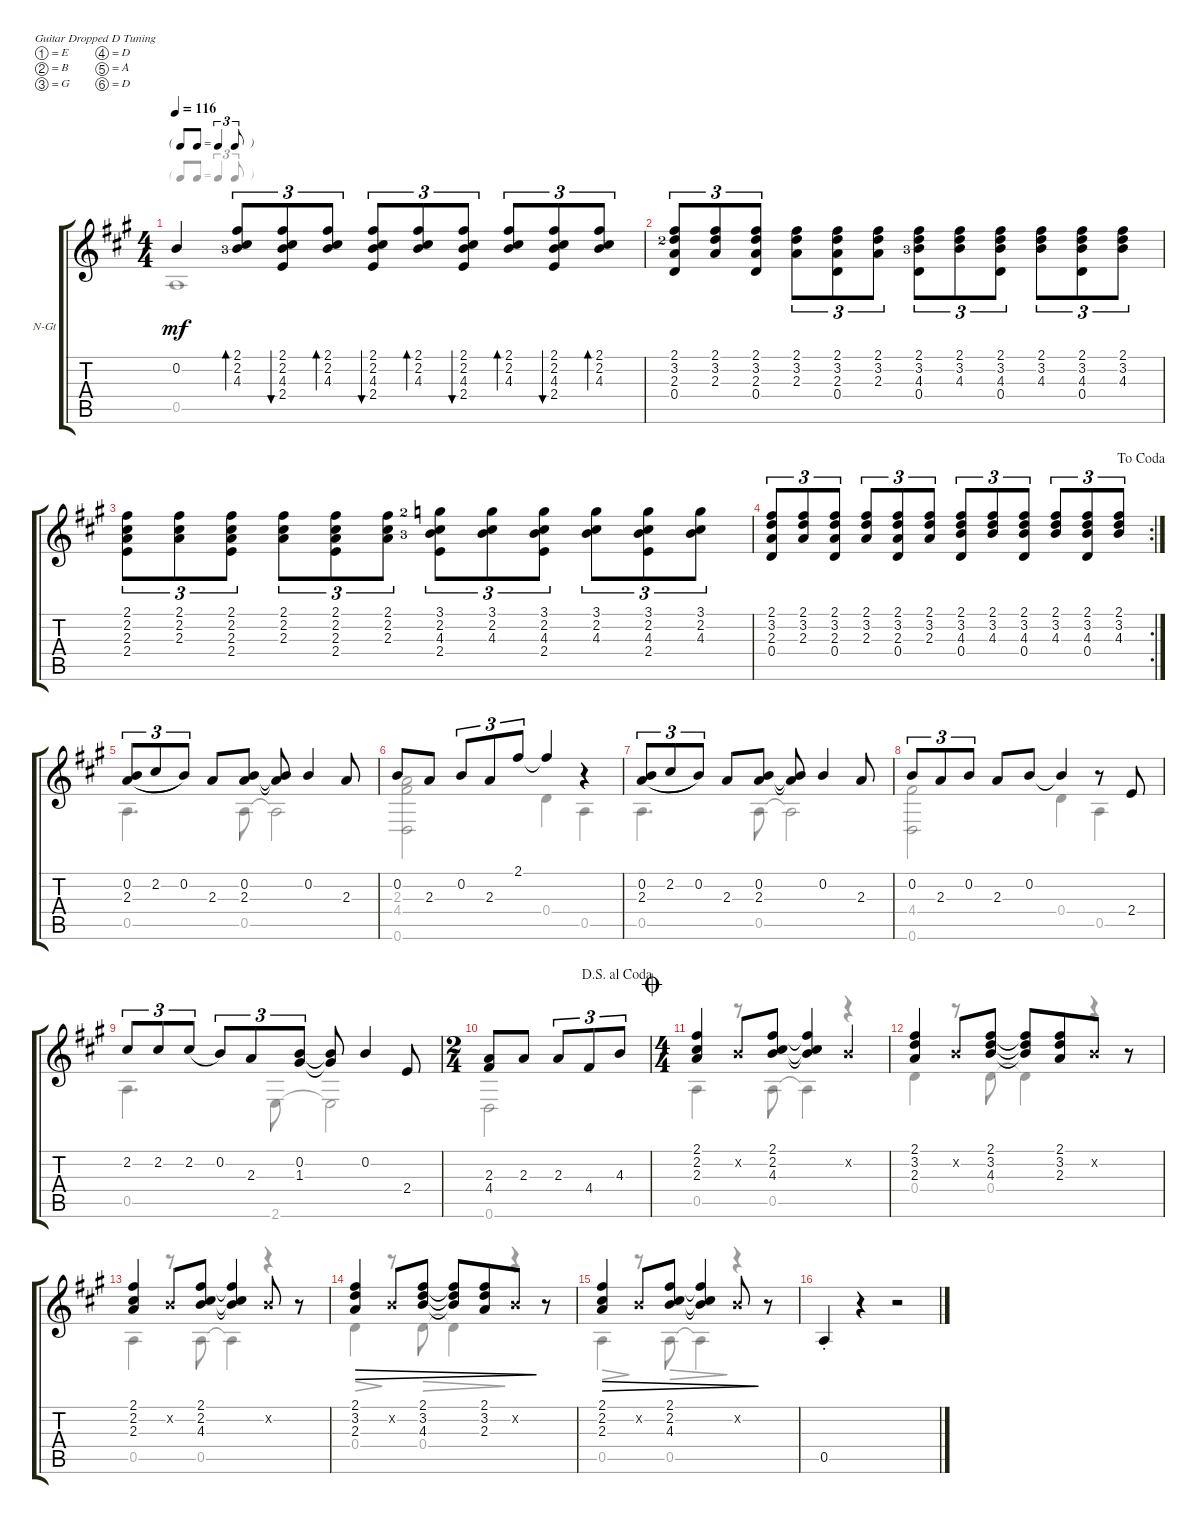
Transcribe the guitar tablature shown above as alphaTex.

\defaultSystemsLayout 4
\bracketExtendMode groupsimilarinstruments
\firstSystemTrackNameOrientation horizontal
\otherSystemsTrackNameOrientation horizontal
\track ("Nylon Guitar" "N-Gt") {instrument acousticguitarnylon}
\staff {score tabs}
\tuning (E4 B3 G3 D3 A2 D2)
\voice
\ts (4 4)
\tf triplet8th
\tempo 116
\clef g2
\scale
0.556882
\ks a
0.2.4{dy mf} (2.1 2.2 4.3{lf 4}).8{tu (3 2) bd 30} (2.1 2.2 4.3 2.4).8{tu (3 2) bu 30} (2.1 2.2 4.3).8{tu (3 2) bd 30} (2.1 2.2 4.3 2.4).8{tu (3 2) bu 30} (2.1 2.2 4.3).8{tu (3 2) bd 30} (2.1 2.2 4.3 2.4).8{tu (3 2) bu 30} (2.1 2.2 4.3).8{tu (3 2) bd 30} (2.1 2.2 4.3 2.4).8{tu (3 2) bu 30} (2.1 2.2 4.3).8{tu (3 2) bd 30} |
\scale
0.44281 (2.1 3.2{lf 3} 2.3 0.4).8{tu (3 2)} (2.1 3.2 2.3).8{tu (3 2)} (2.1 3.2 2.3 0.4).8{tu (3 2)} (2.1 3.2 2.3).8{tu (3 2)} (2.1 3.2 2.3 0.4).8{tu (3 2)} (2.1 3.2 2.3).8{tu (3 2)} (2.1 3.2 4.3{lf 4} 0.4).8{tu (3 2) beam invert} (2.1 3.2 4.3).8{tu (3 2)} (2.1 3.2 4.3 0.4).8{tu (3 2)} (2.1 3.2 4.3).8{tu (3 2) beam invert} (2.1 3.2 4.3 0.4).8{tu (3 2)} (2.1 3.2 4.3).8{tu (3 2)} |
\scale
0.549544 (2.1 2.2 2.3 2.4).8{tu (3 2)} (2.1 2.2 2.3).8{tu (3 2)} (2.1 2.2 2.3 2.4).8{tu (3 2)} (2.1 2.2 2.3).8{tu (3 2)} (2.1 2.2 2.3 2.4).8{tu (3 2)} (2.1 2.2 2.3).8{tu (3 2)} (3.1{lf 3} 2.2 4.3{lf 4} 2.4).8{tu (3 2)} (3.1 2.2 4.3).8{tu (3 2)} (3.1 2.2 4.3 2.4).8{tu (3 2)} (3.1 2.2 4.3).8{tu (3 2)} (3.1 2.2 4.3 2.4).8{tu (3 2)} (3.1 2.2 4.3).8{tu (3 2)} |
\rc 2
\jump dacoda
\scale
0.450054 (2.1 3.2 2.3 0.4).8{tu (3 2)} (2.1 3.2 2.3).8{tu (3 2)} (2.1 3.2 2.3 0.4).8{tu (3 2)} (2.1 3.2 2.3).8{tu (3 2)} (2.1 3.2 2.3 0.4).8{tu (3 2)} (2.1 3.2 2.3).8{tu (3 2)} (2.1 3.2 4.3 0.4).8{tu (3 2)} (2.1 3.2 4.3).8{tu (3 2)} (2.1 3.2 4.3 0.4).8{tu (3 2)} (2.1 3.2 4.3).8{tu (3 2)} (2.1 3.2 4.3 0.4).8{tu (3 2)} (2.1 3.2 4.3).8{tu (3 2)} |
\scale
0.393181 (0.2 2.3).8{tu (3 2) legatoorigin} 2.2.8{tu (3 2) legatoorigin} 0.2.8{tu (3 2)} 2.3.8 (0.2 2.3).8 (0.2{t} 2.3{t}).8 0.2.4 2.3.8 |
\scale
0.297487 0.2.8 2.3.8 0.2.8{tu (3 2) beam merge} 2.3.8{tu (3 2) beam merge} 2.1.8{tu (3 2)} 2.1{t}.4 r.4 |
\scale
0.309313 (0.2 2.3).8{tu (3 2) legatoorigin} 2.2.8{tu (3 2) legatoorigin} 0.2.8{tu (3 2)} 2.3.8 (0.2 2.3).8 (0.2{t} 2.3{t}).8 0.2.4 2.3.8 |
0.2.8{tu (3 2)} 2.3.8{tu (3 2)} 0.2.8{tu (3 2) beam split} 2.3.8{beam merge} 0.2.8 0.2{t}.4 r.8 2.4.8 |
2.2.8{tu (3 2)} 2.2.8{tu (3 2)} 2.2.8{tu (3 2) legatoorigin} 0.2.8{tu (3 2)} 2.3.8{tu (3 2)} (0.2 1.3).8{tu (3 2)} (0.2{t} 1.3{t}).8 0.2.4 2.4.8 |
\ts (2 4)
\jump dalsegnoalcoda
(2.3 4.4).8 2.3.8 2.3.8{tu (3 2)} 4.4.8{tu (3 2)} 4.3.8{tu (3 2)} |
\ts (4 4)
\jump coda
\scale
0.418571 (2.1 2.2 2.3).4 0.2{x}.8 (2.1 2.2 4.3).8 (2.1{t} 2.2{t} 4.3{t}).4 0.2{x}.4 |
\scale
0.267143 (2.1 3.2 2.3).4 0.2{x}.8 (2.1 3.2 4.3).8 (2.1{t} 3.2{t} 4.3{t}).8 (2.1 3.2 2.3).8{beam merge} 0.2{x}.8 r.8 |
\scale
0.314286 (2.1 2.2 2.3).4 0.2{x}.8 (2.1 2.2 4.3).8 (2.1{t} 2.2{t} 4.3{t}).4 0.2{x}.8 r.8 |
(2.1 3.2 2.3).4{dec} 0.2{x}.8{dec} (2.1 3.2 4.3).8{dec} (2.1{t} 3.2{t} 4.3{t}).8{dec beam merge} (2.1 3.2 2.3).8{dec beam merge} 0.2{x}.8{dec} r.8 |
(2.1 2.2 2.3).4{dec} 0.2{x}.8{dec} (2.1 2.2 4.3).8{dec} (2.1{t} 2.2{t} 4.3{t}).4{dec} 0.2{x}.8{dec} r.8 |
0.5{st}.4 r.4 r.2
\voice
\clef g2
\ottava regular
\simile none
\scale
0.556882
\ks a
0.5.1{dy mf} |
\scale
0.44281 |
\scale
0.549544 |
\scale
0.450054 |
\scale
0.393181 0.5.4{d} 0.5.8 0.5{t}.2 |
\scale
0.297487 (0.6 4.4 2.3).2 0.4.4 0.5.4 |
\scale
0.309313 0.5.4{d} 0.5.8 0.5{t}.2 |
(0.6 4.4).2 0.4.4 0.5.4 |
0.5.4{d} 2.6.8 2.6{t}.2 |
0.6.2 |
\scale
0.418571 0.5.4 r.8 0.5.8 0.5{t}.4 r.4 |
\scale
0.267143 0.4.4 r.8 0.4.8 0.4{t}.4 r.4 |
\scale
0.314286 0.5.4 r.8 0.5.8 0.5{t}.4 r.4 |
0.4.4{dec} r.8 0.4.8{dec} 0.4{t}.4{dec} r.4 |
0.5.4{dec} r.8 0.5.8{dec} 0.5{t}.4{dec} r.4 |
